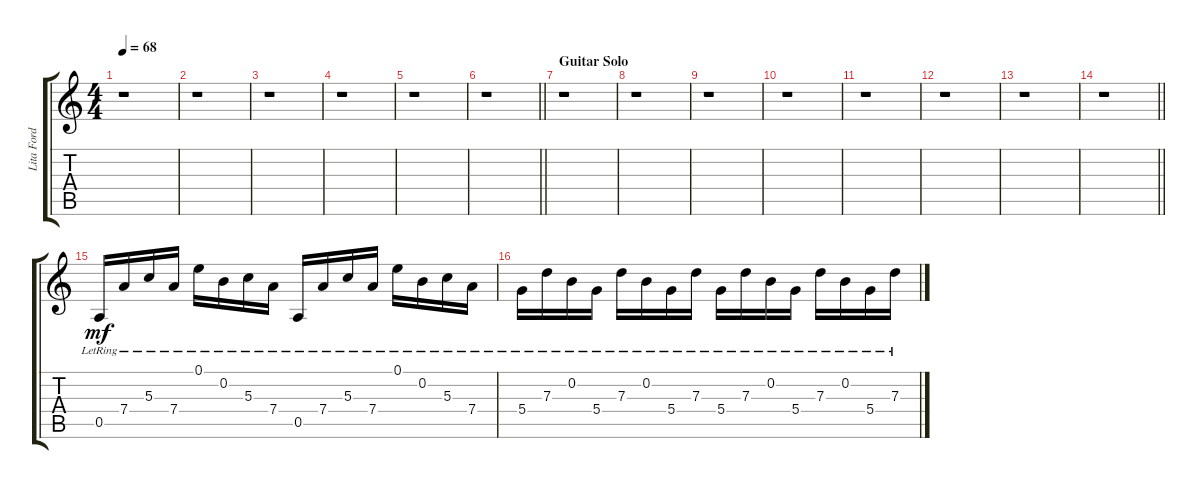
\track ("Lita Ford" "Lita Ford") {instrument acousticguitarnylon}
\staff {score tabs}
\tuning (E4 B3 G3 D3 A2 E2) {hide}
\ts (4 4)
\tempo 68
\clef g2
\ks c
r.1{dy mf} |
r.1 |
r.1 |
r.1 |
r.1 |
\barLineRight lightlight
r.1 |
\section ("" "Guitar Solo")
r.1 |
r.1 |
r.1 |
r.1 |
r.1 |
r.1 |
r.1 |
\barLineRight lightlight
r.1 |
0.5{lr}.16 7.4{lr}.16 5.3{lr}.16 7.4{lr}.16 0.1{lr}.16 0.2{lr}.16 5.3{lr}.16 7.4{lr}.16 0.5{lr}.16 7.4{lr}.16 5.3{lr}.16 7.4{lr}.16 0.1{lr}.16 0.2{lr}.16 5.3{lr}.16 7.4{lr}.16 |
5.4{lr}.16 7.3{lr}.16 0.2{lr}.16 5.4{lr}.16 7.3{lr}.16 0.2{lr}.16 5.4{lr}.16 7.3{lr}.16 5.4{lr}.16 7.3{lr}.16 0.2{lr}.16 5.4{lr}.16 7.3{lr}.16 0.2{lr}.16 5.4{lr}.16 7.3{lr}.16
